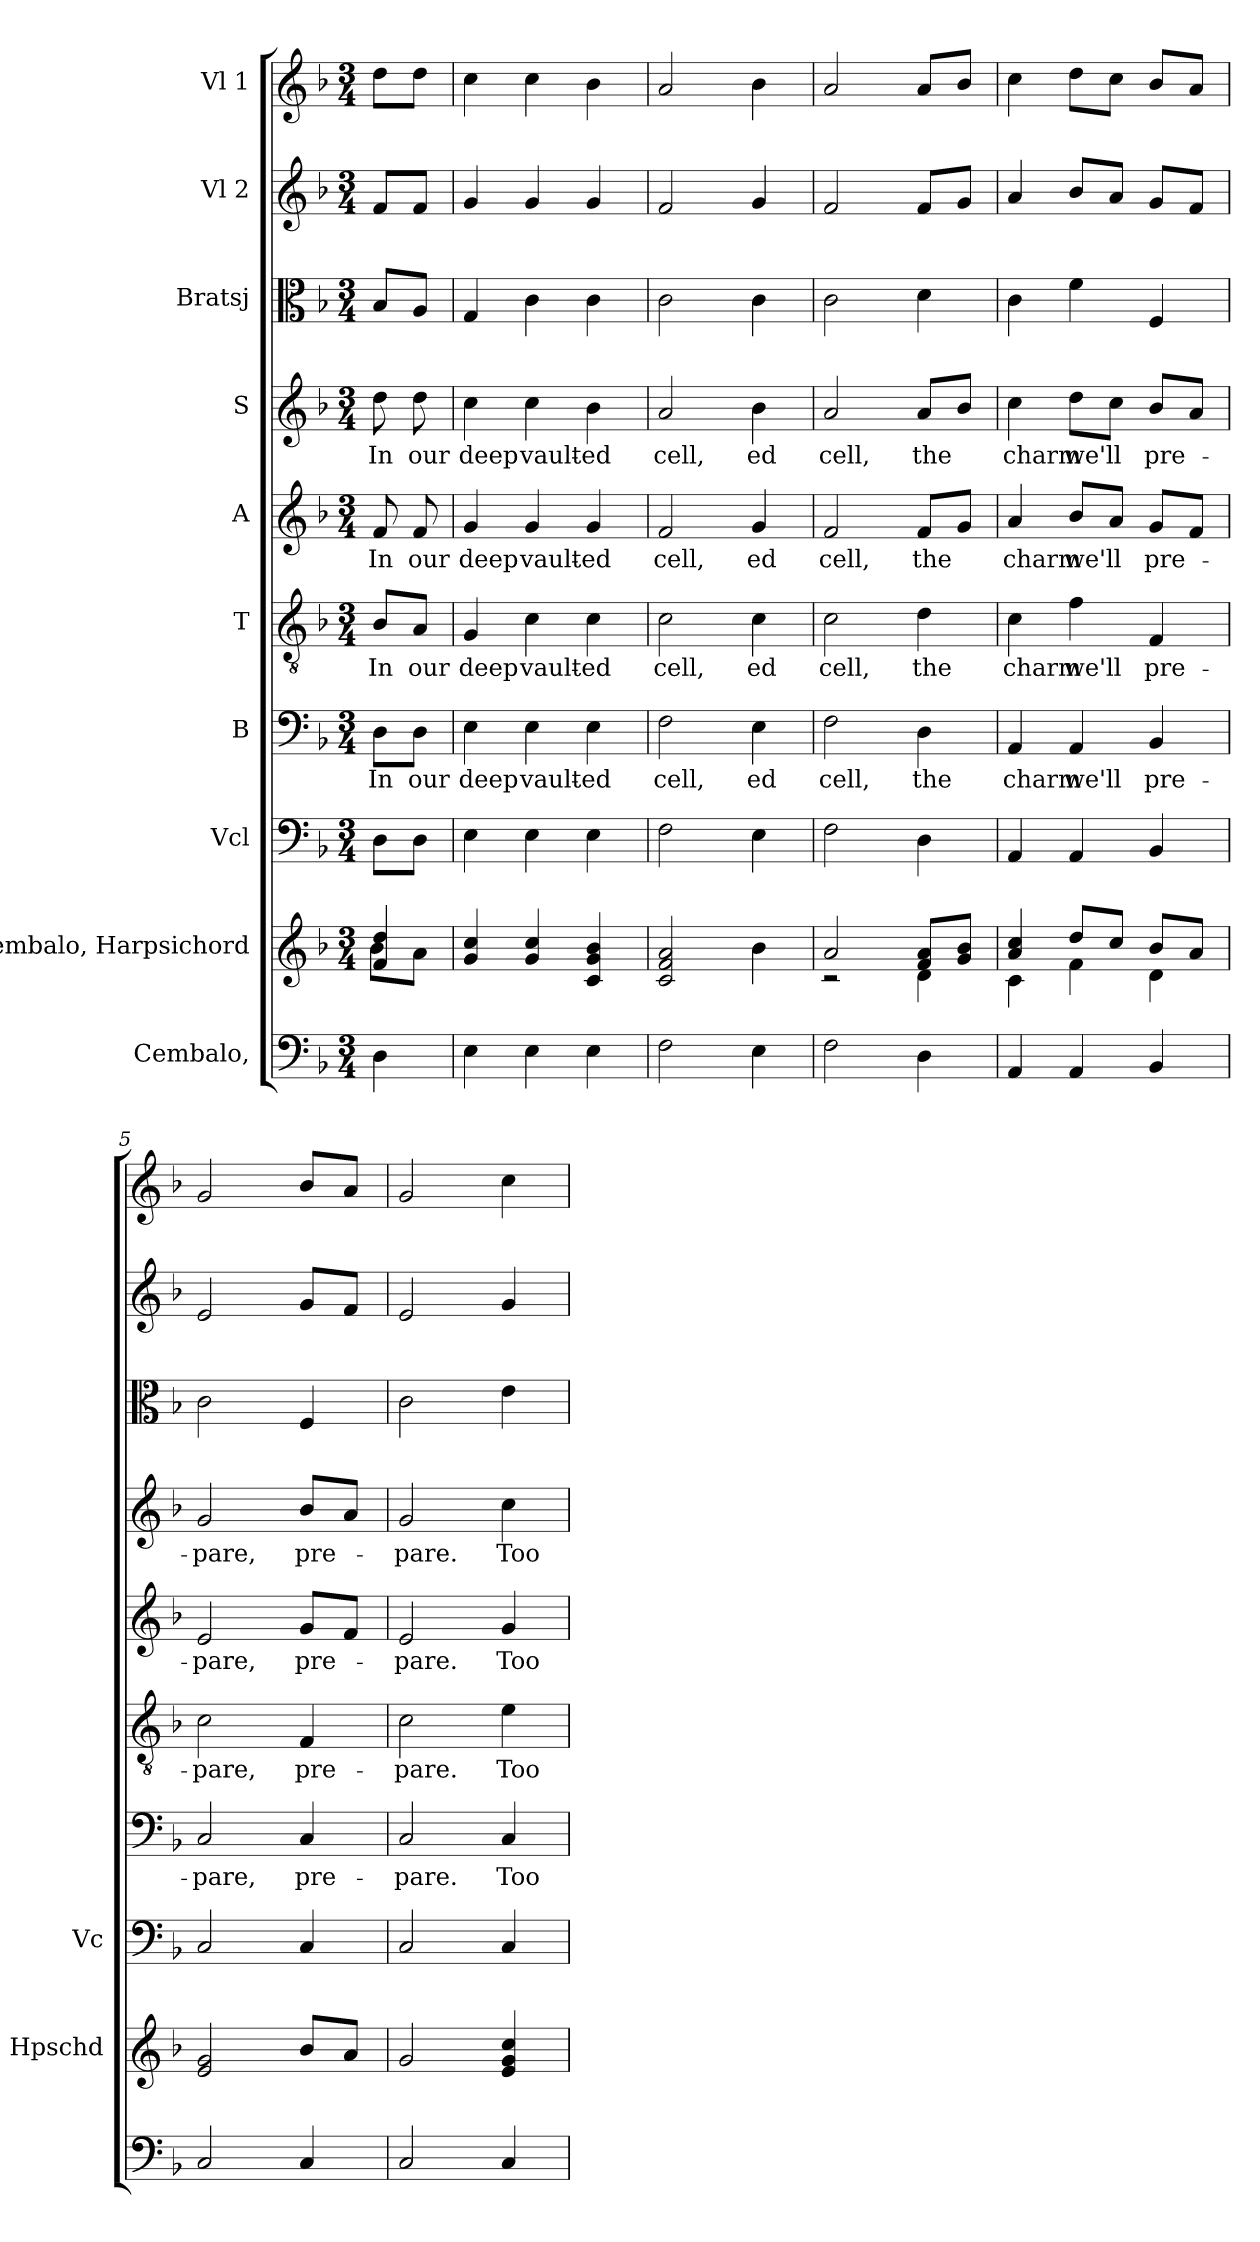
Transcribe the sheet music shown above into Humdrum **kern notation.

**kern	**kern	**kern	**kern	**text	**kern	**text	**kern	**text	**kern	**text	**kern	**kern	**kern
*part10	*part9	*part8	*part7	*part7	*part6	*part6	*part5	*part5	*part4	*part4	*part3	*part2	*part1
*staff10	*staff9	*staff8	*staff7	*staff7	*staff6	*staff6	*staff5	*staff5	*staff4	*staff4	*staff3	*staff2	*staff1
*I"Cembalo,	*I"Cembalo, Harpsichord	*I"Vcl	*I"B	*	*I"T	*	*I"A	*	*I"S	*	*I"Bratsj	*I"Vl 2	*I"Vl 1
*	*I'Hpschd	*I'Vc	*	*	*	*	*	*	*	*	*	*	*
*clefF4	*clefG2	*clefF4	*clefF4	*	*clefGv2	*	*clefG2	*	*clefG2	*	*clefC3	*clefG2	*clefG2
*k[b-]	*k[b-]	*k[b-]	*k[b-]	*	*k[b-]	*	*k[b-]	*	*k[b-]	*	*k[b-]	*k[b-]	*k[b-]
*M3/4	*M3/4	*M3/4	*M3/4	*	*M3/4	*	*M3/4	*	*M3/4	*	*M3/4	*M3/4	*M3/4
*MM120	*MM120	*MM120	*MM120	*	*MM120	*	*MM120	*	*MM120	*	*MM120	*MM120	*MM120
=	=	=	=	=	=	=	=	=	=	=	=	=	=
*	*^	*	*	*	*	*	*	*	*	*	*	*	*
!	!	!	!	!	!LO:LY:b	!	!LO:LY:b	!	!LO:LY:b	!	!LO:LY:b	!	!	!
4D\	4f/ 4dd/	8b-\L	8D\L	8D\L	In	8B-/L	In	8f/	In	8dd\	In	8B-/L	8f/L	8dd\L
!	!	!	!	!	!LO:LY:b	!	!LO:LY:b	!	!LO:LY:b	!	!LO:LY:b	!	!	!
.	.	8a\J	8D\J	8D\J	our	8A/J	our	8f/	our	8dd\	our	8A/J	8f/J	8dd\J
=1	=1	=1	=1	=1	=1	=1	=1	=1	=1	=1	=1	=1	=1	=1
!	!	!	!	!	!LO:LY:b	!	!LO:LY:b	!	!LO:LY:b	!	!LO:LY:b	!	!	!
*	*v	*v	*	*	*	*	*	*	*	*	*	*	*	*
4E\	4g/ 4cc/	4E\	4E\	deep	4G/	deep	4g/	deep	4cc\	deep	4G/	4g/	4cc\
!	!	!	!	!LO:LY:b	!	!LO:LY:b	!	!LO:LY:b	!	!LO:LY:b	!	!	!
4E\	4g/ 4cc/	4E\	4E\	vault-	4c\	vault-	4g/	vault-	4cc\	vault-	4c\	4g/	4cc\
!	!	!	!	!LO:LY:b	!	!LO:LY:b	!	!LO:LY:b	!	!LO:LY:b	!	!	!
4E\	4c/ 4g/ 4b-/	4E\	4E\	-ed	4c\	-ed	4g/	-ed	4b-\	-ed	4c\	4g/	4b-\
=2	=2	=2	=2	=2	=2	=2	=2	=2	=2	=2	=2	=2	=2
!	!	!	!	!LO:LY:b	!	!LO:LY:b	!	!LO:LY:b	!	!LO:LY:b	!	!	!
2F\	2c/ 2f/ 2a/	2F\	2F\	cell,	2c\	cell,	2f/	cell,	2a/	cell,	2c\	2f/	2a/
!	!	!	!	!LO:LY:b	!	!LO:LY:b	!	!LO:LY:b	!	!LO:LY:b	!	!	!
4E\	4b-\	4E\	4E\	-ed	4c\	-ed	4g/	-ed	4b-\	-ed	4c\	4g/	4b-\
=3	=3	=3	=3	=3	=3	=3	=3	=3	=3	=3	=3	=3	=3
*	*^	*	*	*	*	*	*	*	*	*	*	*	*
!	!	!	!	!	!LO:LY:b	!	!LO:LY:b	!	!LO:LY:b	!	!LO:LY:b	!	!	!
2F\	2a/	2r	2F\	2F\	cell,	2c\	cell,	2f/	cell,	2a/	cell,	2c\	2f/	2a/
!	!	!	!	!	!LO:LY:b	!	!LO:LY:b	!	!LO:LY:b	!	!LO:LY:b	!	!	!
4D\	8f/ 8a/L	4d\	4D\	4D\	the	4d\	the	8f/L	the	8a/L	the	4d\	8f/L	8a/L
.	8g/ 8b-/J	.	.	.	.	.	.	8g/J	.	8b-/J	.	.	8g/J	8b-/J
=4	=4	=4	=4	=4	=4	=4	=4	=4	=4	=4	=4	=4	=4	=4
!	!	!	!	!	!LO:LY:b	!	!LO:LY:b	!	!LO:LY:b	!	!LO:LY:b	!	!	!
4AA/	4a/ 4cc/	4c\	4AA/	4AA/	charm	4c\	charm	4a/	charm	4cc\	charm	4c\	4a/	4cc\
!	!	!	!	!	!LO:LY:b	!	!LO:LY:b	!	!LO:LY:b	!	!LO:LY:b	!	!	!
4AA/	8dd/L	4f\	4AA/	4AA/	we'll	4f\	we'll	8b-/L	we'll	8dd\L	we'll	4f\	8b-/L	8dd\L
.	8cc/J	.	.	.	.	.	.	8a/J	.	8cc\J	.	.	8a/J	8cc\J
!	!	!	!	!	!LO:LY:b	!	!LO:LY:b	!	!LO:LY:b	!	!LO:LY:b	!	!	!
4BB-/	8b-/L	4d\	4BB-/	4BB-/	pre-	4F/	pre-	8g/L	pre-	8b-/L	pre-	4F/	8g/L	8b-/L
.	8a/J	.	.	.	.	.	.	8f/J	.	8a/J	.	.	8f/J	8a/J
*	*v	*v	*	*	*	*	*	*	*	*	*	*	*	*
=5	=5	=5	=5	=5	=5	=5	=5	=5	=5	=5	=5	=5	=5
!	!	!	!	!LO:LY:b	!	!LO:LY:b	!	!LO:LY:b	!	!LO:LY:b	!	!	!
2C/	2e/ 2g/	2C/	2C/	-pare,	2c\	-pare,	2e/	-pare,	2g/	-pare,	2c\	2e/	2g/
!	!	!	!	!LO:LY:b	!	!LO:LY:b	!	!LO:LY:b	!	!LO:LY:b	!	!	!
4C/	8b-/L	4C/	4C/	pre-	4F/	pre-	8g/L	pre-	8b-/L	pre-	4F/	8g/L	8b-/L
.	8a/J	.	.	.	.	.	8f/J	.	8a/J	.	.	8f/J	8a/J
=6	=6	=6	=6	=6	=6	=6	=6	=6	=6	=6	=6	=6	=6
!	!	!	!	!LO:LY:b	!	!LO:LY:b	!	!LO:LY:b	!	!LO:LY:b	!	!	!
2C/	2g/	2C/	2C/	-pare.	2c\	-pare.	2e/	-pare.	2g/	-pare.	2c\	2e/	2g/
!	!	!	!	!LO:LY:b	!	!LO:LY:b	!	!LO:LY:b	!	!LO:LY:b	!	!	!
4C/	4e/ 4g/ 4cc/	4C/	4C/	Too	4e\	Too	4g/	Too	4cc\	Too	4e\	4g/	4cc\
=	=	=	=	=	=	=	=	=	=	=	=	=	=
*-	*-	*-	*-	*-	*-	*-	*-	*-	*-	*-	*-	*-	*-
